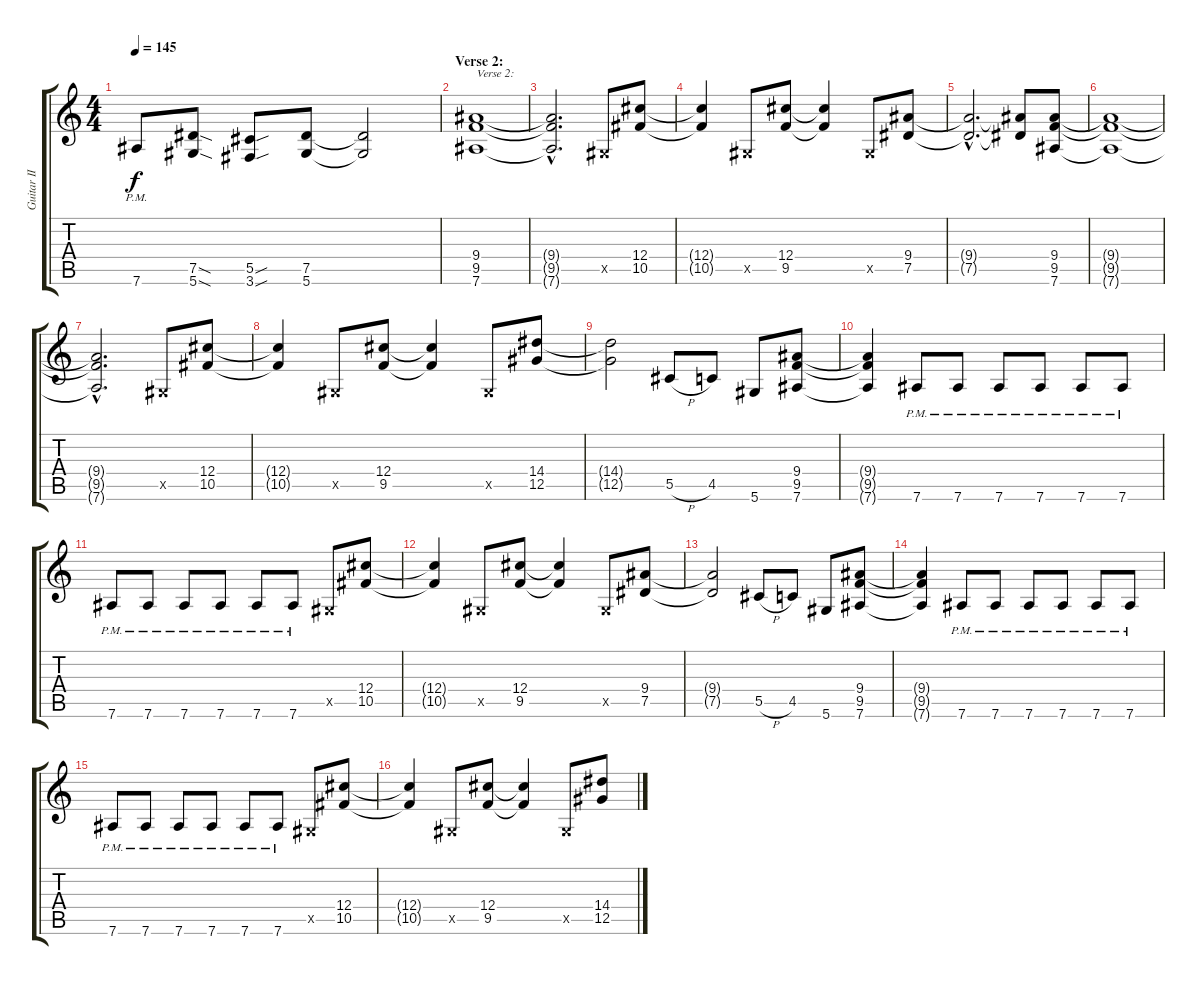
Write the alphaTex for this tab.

\track ("Guitar II" "Guitar II") {instrument distortionguitar}
\staff {score tabs}
\tuning (Eb4 Bb3 Gb3 Db3 Ab2 Eb2) {hide}
\ts (4 4)
\tempo 145
\clef g2
\ks c
7.6{pm}.8{dy f} (7.5{sod} 5.6{sod}).8 (5.5{sou} 3.6{sou}).8 (7.5 5.6).8 (7.5{t} 5.6{t}).2 |
\section ("" "Verse 2:")
(9.4 9.5 7.6).1{txt "Verse 2:"} |
(9.4{hac t} 9.5{hac t} 7.6{hac t}).2{d} 0.5{x}.8 (12.4 10.5).8 |
(12.4{t} 10.5{t}).4 0.5{x}.8 (12.4 9.5).8 (12.4{t} 9.5{t}).4 0.5{x}.8 (9.4 7.5).8 |
(9.4{hac t} 7.5{hac t}).2{d} (9.4{t} 7.5{t}).8 (9.4 9.5 7.6).8 |
(9.4{t} 9.5{t} 7.6{t}).1 |
(9.4{hac t} 9.5{hac t} 7.6{hac t}).2{d} 0.5{x}.8 (12.4 10.5).8 |
(12.4{t} 10.5{t}).4 0.5{x}.8 (12.4 9.5).8 (12.4{t} 9.5{t}).4 0.5{x}.8 (14.4 12.5).8 |
(14.4{t} 12.5{t}).2 5.5{h}.8 4.5.8 5.6.8 (9.4 9.5 7.6).8 |
(9.4{t} 9.5{t} 7.6{t}).4 7.6{pm}.8 7.6{pm}.8 7.6{pm}.8 7.6{pm}.8 7.6{pm}.8 7.6{pm}.8 |
7.6{pm}.8 7.6{pm}.8 7.6{pm}.8 7.6{pm}.8 7.6{pm}.8 7.6{pm}.8 0.5{x}.8 (12.4 10.5).8 |
(12.4{t} 10.5{t}).4 0.5{x}.8 (12.4 9.5).8 (12.4{t} 9.5{t}).4 0.5{x}.8 (9.4 7.5).8 |
(9.4{t} 7.5{t}).2 5.5{h}.8 4.5.8 5.6.8 (9.4 9.5 7.6).8 |
(9.4{t} 9.5{t} 7.6{t}).4 7.6{pm}.8 7.6{pm}.8 7.6{pm}.8 7.6{pm}.8 7.6{pm}.8 7.6{pm}.8 |
7.6{pm}.8 7.6{pm}.8 7.6{pm}.8 7.6{pm}.8 7.6{pm}.8 7.6{pm}.8 0.5{x}.8 (12.4 10.5).8 |
(12.4{t} 10.5{t}).4 0.5{x}.8 (12.4 9.5).8 (12.4{t} 9.5{t}).4 0.5{x}.8 (14.4 12.5).8
